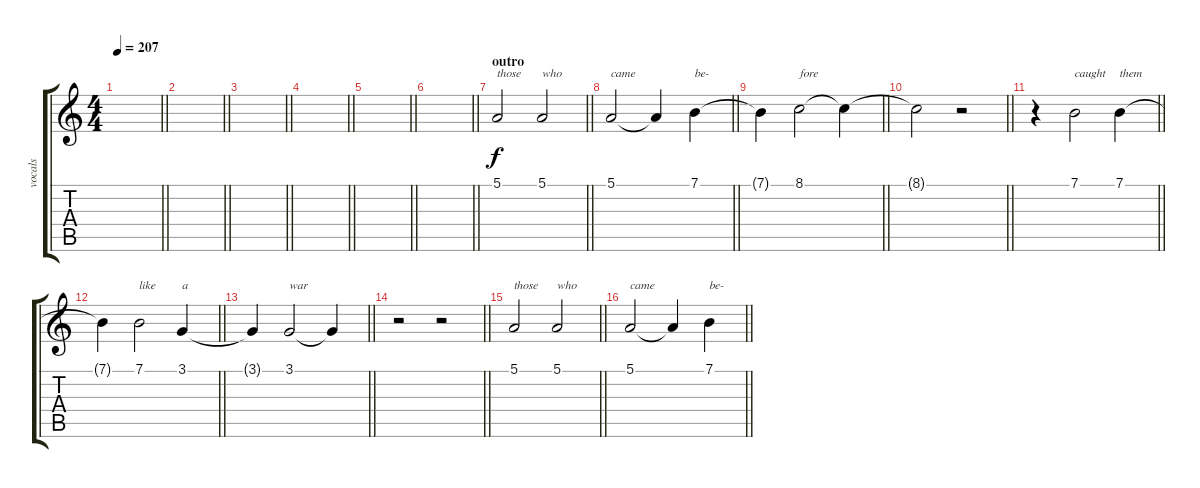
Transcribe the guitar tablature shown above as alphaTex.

\track ("vocals" "vocals") {instrument harmonica}
\staff {score tabs}
\tuning (E4 B3 G3 D3 A2 E2) {hide}
\ts (4 4)
\tempo 207
\clef g2
\barLineRight lightlight
\ks c
|
\barLineRight lightlight
|
\barLineRight lightlight
|
\barLineRight lightlight
|
\barLineRight lightlight
|
\barLineRight lightlight
|
\section ("" "outro")
\barLineRight lightlight
5.1.2{txt "those"} 5.1.2{txt "who"} |
\barLineRight lightlight
5.1.2{txt "came"} 5.1{t}.4 7.1.4{txt "be-"} |
\barLineRight lightlight
7.1{t}.4 8.1.2{txt "fore"} 8.1{t}.4 |
\barLineRight lightlight
8.1{t}.2 r.2 |
\barLineRight lightlight
r.4 7.1.2{txt "caught"} 7.1.4{txt "them"} |
\barLineRight lightlight
7.1{t}.4 7.1.2{txt "like"} 3.1.4{txt "a"} |
\barLineRight lightlight
3.1{t}.4 3.1.2{txt "war"} 3.1{t}.4 |
\barLineRight lightlight
r.2 r.2 |
\barLineRight lightlight
5.1.2{txt "those"} 5.1.2{txt "who"} |
\barLineRight lightlight
5.1.2{txt "came"} 5.1{t}.4 7.1.4{txt "be-"}
